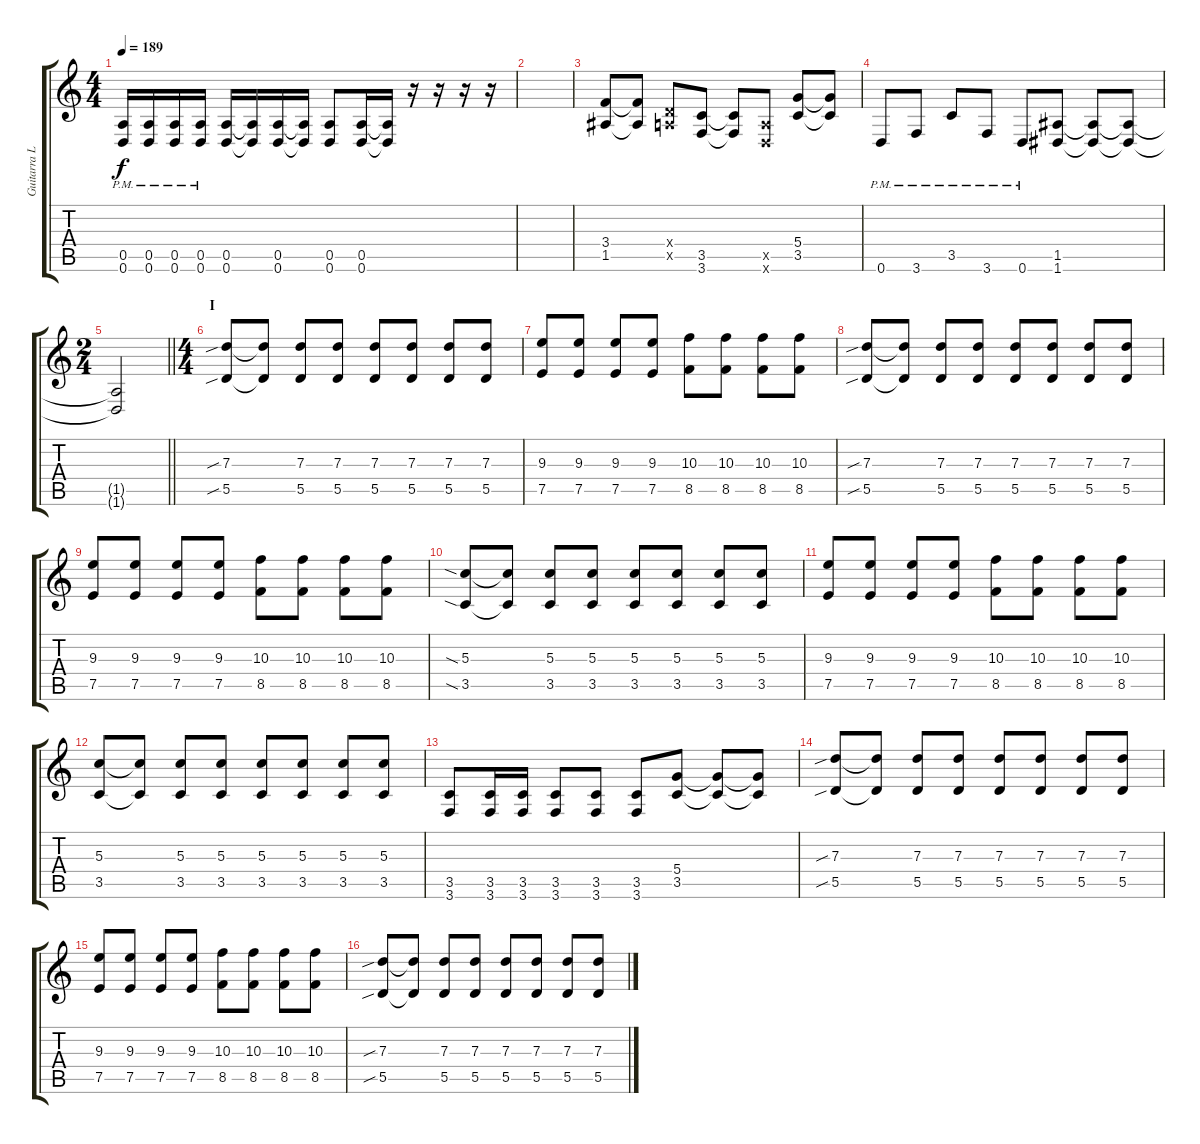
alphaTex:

\track ("Guitarra L1" "Guitarra L") {instrument overdrivenguitar}
\staff {score tabs}
\tuning (E4 B3 G3 D3 A2 D2) {hide}
\ts (4 4)
\tempo 189
\clef g2
\ks c
(0.5{pm} 0.6{pm}).16{dy f} (0.5{pm} 0.6{pm}).16 (0.5{pm} 0.6{pm}).16 (0.5{pm} 0.6{pm}).16 (0.5 0.6).16 (0.5{t} 0.6{t}).16 (0.5 0.6).16 (0.5{t} 0.6{t}).16 (0.5 0.6).8 (0.5 0.6).16 (0.5{t} 0.6{t}).16 r.16 r.16 r.16 r.16 |
|
(3.4 1.5).8 (3.4{t} 1.5{t}).8 (0.4{x} 0.5{x}).8 (3.5 3.6).8 (3.5{t} 3.6{t}).8 (0.5{x} 0.6{x}).8 (5.4 3.5).8 (5.4{t} 3.5{t}).8 |
0.6{pm}.8 3.6{pm}.8 3.5{pm}.8 3.6{pm}.8 0.6{pm}.8 (1.5 1.6).8 (1.5{t} 1.6{t}).8 (1.5{t} 1.6{t}).8 |
\ts (2 4)
\barLineRight lightlight
(1.5{t} 1.6{t}).2 |
\ts (4 4)
\section ("" "I")
(7.3{sib} 5.5{sib}).8 (7.3{t} 5.5{t}).8 (7.3 5.5).8 (7.3 5.5).8 (7.3 5.5).8 (7.3 5.5).8 (7.3 5.5).8 (7.3 5.5).8 |
(9.3 7.5).8 (9.3 7.5).8 (9.3 7.5).8 (9.3 7.5).8 (10.3 8.5).8 (10.3 8.5).8 (10.3 8.5).8 (10.3 8.5).8 |
(7.3{sib} 5.5{sib}).8 (7.3{t} 5.5{t}).8 (7.3 5.5).8 (7.3 5.5).8 (7.3 5.5).8 (7.3 5.5).8 (7.3 5.5).8 (7.3 5.5).8 |
(9.3 7.5).8 (9.3 7.5).8 (9.3 7.5).8 (9.3 7.5).8 (10.3 8.5).8 (10.3 8.5).8 (10.3 8.5).8 (10.3 8.5).8 |
(5.3{sia} 3.5{sia}).8 (5.3{t} 3.5{t}).8 (5.3 3.5).8 (5.3 3.5).8 (5.3 3.5).8 (5.3 3.5).8 (5.3 3.5).8 (5.3 3.5).8 |
(9.3 7.5).8 (9.3 7.5).8 (9.3 7.5).8 (9.3 7.5).8 (10.3 8.5).8 (10.3 8.5).8 (10.3 8.5).8 (10.3 8.5).8 |
(5.3 3.5).8 (5.3{t} 3.5{t}).8 (5.3 3.5).8 (5.3 3.5).8 (5.3 3.5).8 (5.3 3.5).8 (5.3 3.5).8 (5.3 3.5).8 |
(3.5 3.6).8 (3.5 3.6).16 (3.5 3.6).16 (3.5 3.6).8 (3.5 3.6).8 (3.5 3.6).8 (5.4 3.5).8 (5.4{t} 3.5{t}).8 (5.4{t} 3.5{t}).8 |
(7.3{sib} 5.5{sib}).8 (7.3{t} 5.5{t}).8 (7.3 5.5).8 (7.3 5.5).8 (7.3 5.5).8 (7.3 5.5).8 (7.3 5.5).8 (7.3 5.5).8 |
(9.3 7.5).8 (9.3 7.5).8 (9.3 7.5).8 (9.3 7.5).8 (10.3 8.5).8 (10.3 8.5).8 (10.3 8.5).8 (10.3 8.5).8 |
(7.3{sib} 5.5{sib}).8 (7.3{t} 5.5{t}).8 (7.3 5.5).8 (7.3 5.5).8 (7.3 5.5).8 (7.3 5.5).8 (7.3 5.5).8 (7.3 5.5).8
